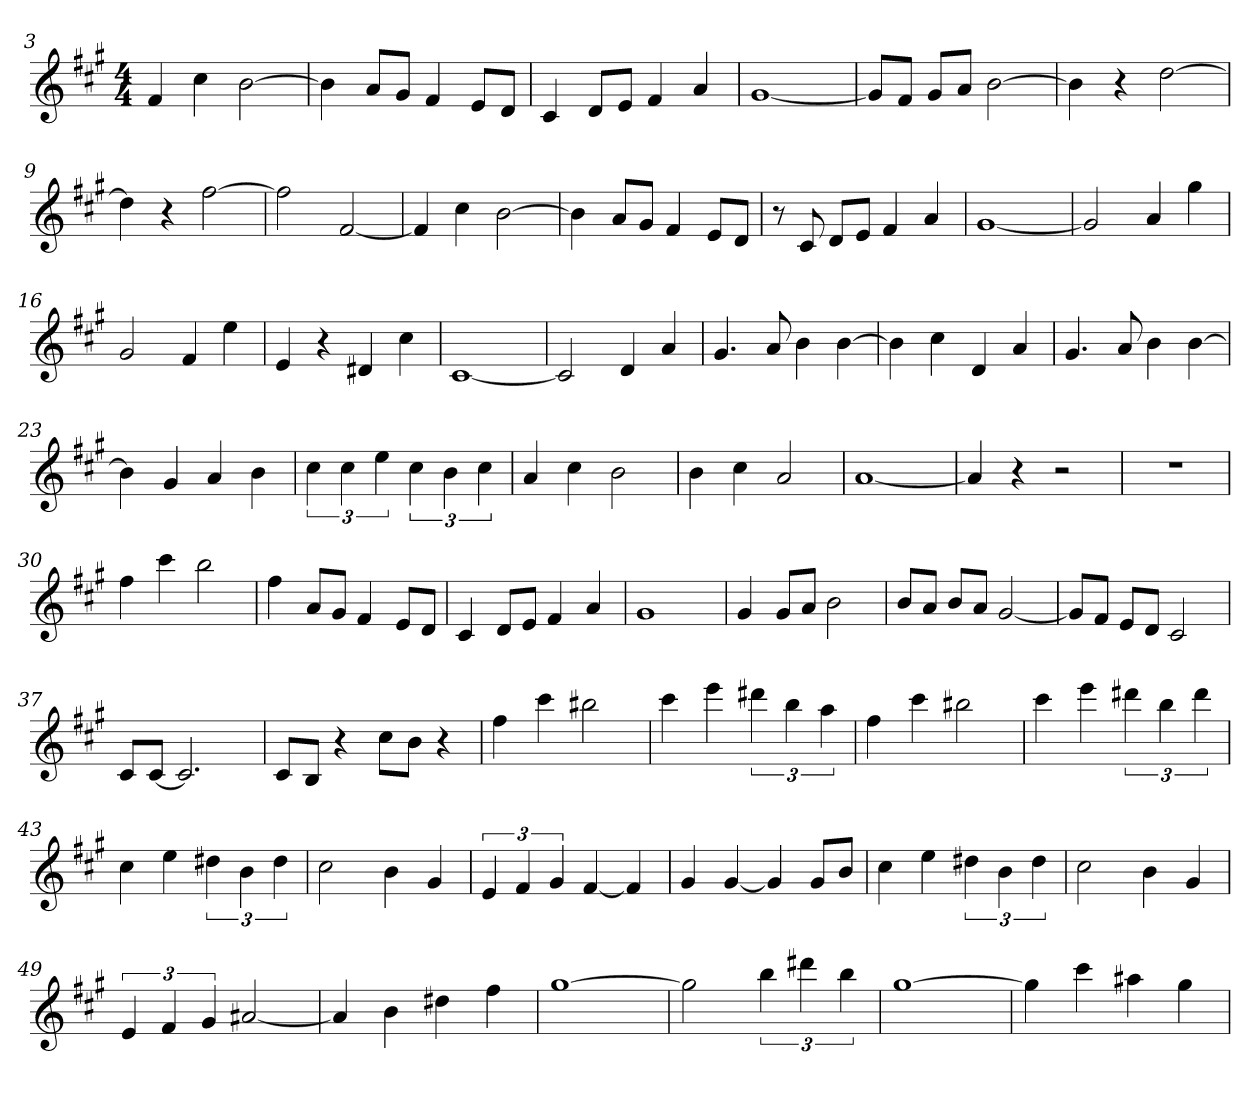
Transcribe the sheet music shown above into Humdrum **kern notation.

**kern
*part1
*staff1
*clefG2
*k[f#c#g#]
*A:
*M4/4
=3
4f#
4cc#
[2b
=4
4b]
8a/L
8g#/J
4f#
8e/L
8d/J
=5
4c#
8d/L
8e/J
4f#
4a
=6
[1g#
=7
8g#/L]
8f#/J
8g#/L
8a/J
[2b
=8
4b]
4r
[2dd
=9
4dd]
4r
[2ff#
=10
2ff#]
[2f#
=11
4f#]
4cc#
[2b
=12
4b]
8a/L
8g#/J
4f#
8e/L
8d/J
=13
8r
8c#
8d/L
8e/J
4f#
4a
=14
[1g#
=15
2g#]
4a
4gg#
=16
2g#
4f#
4ee
=17
4e
4r
4d#X
4cc#
=18
[1c#
=19
2c#]
4d
4a
=20
4.g#
8a
4b
[4b
=21
4b]
4cc#
4d
4a
=22
4.g#
8a
4b
[4b
=23
4b]
4g#
4a
4b
=24
6cc#
6cc#
6ee
6cc#
6b
6cc#
=25
4a
4cc#
2b
=26
4b
4cc#
2a
=27
[1a
=28
4a]
4r
2r
=29
1r
=30
4ff#
4ccc#
2bb
=31
4ff#
8a/L
8g#/J
4f#
8e/L
8d/J
=32
4c#
8d/L
8e/J
4f#
4a
=33
1g#
=34
4g#
8g#/L
8a/J
2b
=35
8b/L
8a/J
8b/L
8a/J
[2g#
=36
8g#/L]
8f#/J
8e/L
8d/J
2c#
=37
8c#/L
[8c#/J
2.c#]
=38
8c#/L
8B/J
4r
8cc#\L
8b\J
4r
=39
4ff#
4ccc#
2bb#X
=40
4ccc#
4eee
6ddd#X
6bb
6aa
=41
4ff#
4ccc#
2bb#X
=42
4ccc#
4eee
6ddd#X
6bb
6ddd#
=43
4cc#
4ee
6dd#X
6b
6dd#
=44
2cc#
4b
4g#
=45
6e
6f#
6g#
[4f#
4f#]
=46
4g#
[4g#
4g#]
8g#/L
8b/J
=47
4cc#
4ee
6dd#X
6b
6dd#
=48
2cc#
4b
4g#
=49
6e
6f#
6g#
[2a#X
=50
4a#]
4b
4dd#X
4ff#
=51
[1gg#
=52
2gg#]
6bb
6ddd#X
6bb
=53
[1gg#
=54
4gg#]
4ccc#
4aa#X
4gg#
=
*-
